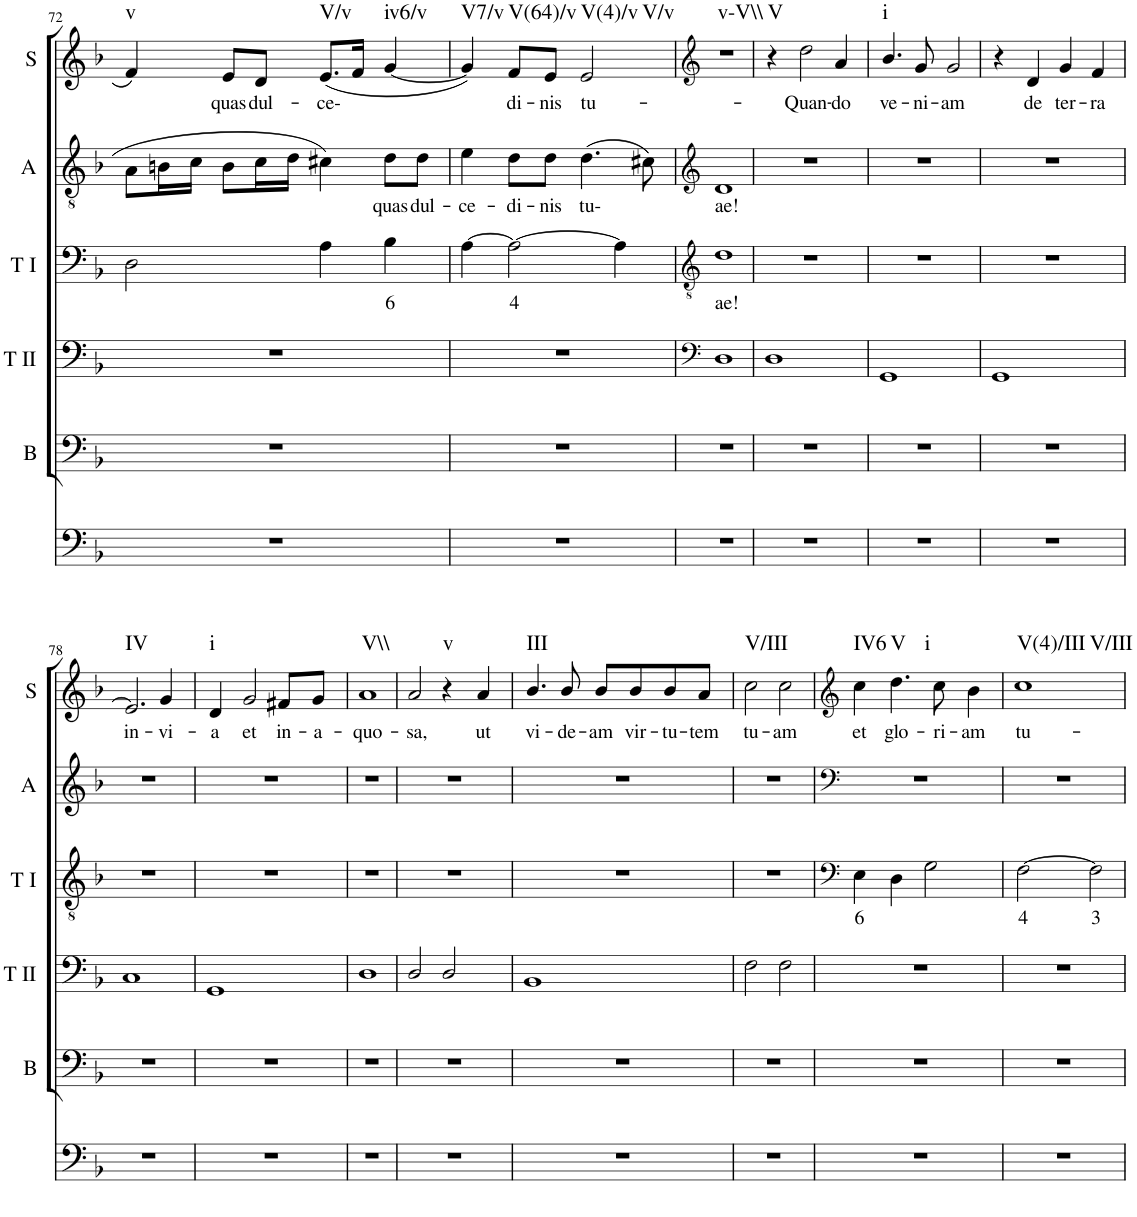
**kern	**kern	**kern	**kern	**text	**kern	**text	**kern	**text	**harte
*part6	*part5	*part4	*part3	*part3	*part2	*part2	*part1	*part1	*part1
*staff6	*staff5	*staff4	*staff3	*staff3	*staff2	*staff2	*staff1	*staff1	*
*I"Continuo	*I"Bass	*I"Tenor II	*I"Tenor I	*	*I"Alto	*	*I"Soprano	*	*
*	*I'B	*I'T II	*I'T I	*	*I'A	*	*I'S	*	*
!!LO:PB:g=z
*clefF4	*clefF4	*clefF4	*clefF4	*	*clefGv2	*	*clefG2	*	*
*k[b-]	*k[b-]	*k[b-]	*k[b-]	*	*k[b-]	*	*k[b-]	*	*
*	*	*	*	*	*M4/4	*	*M4/4	*	*
=72	=72	=72	=72	=72	=72	=72	=72	=72	=72
!	!	!	!	!	!	!	!	!	!LO:H:kt=v
1r	1r	1r	2D\	.	8A\L	.	4f/	.	N
.	.	.	.	.	16Bn\L	.	.	.	.
.	.	.	.	.	16c\JJ	.	.	.	.
!	!	!	!	!	!	!	!	!LO:LY:b	!
.	.	.	.	.	8B\L	.	8e/L	quas	.
!	!	!	!	!	!	!	!	!LO:LY:b	!
.	.	.	.	.	16c\L	.	8d/J	dul-	.
.	.	.	.	.	16d\JJ	.	.	.	.
!	!	!	!	!	!	!	!	!LO:LY:b	!LO:H:kt=V/v
.	.	.	4A\	.	4c#X\	.	(8.e/L	ce-	N
.	.	.	.	.	.	.	16f/Jk	.	.
!	!	!	!	!LO:LY:b	!	!LO:LY:b	!	!	!LO:H:kt=iv6/v
.	.	.	4B-\	6	8d\L	quas	[4g/	.	N
!	!	!	!	!	!	!LO:LY:b	!	!	!
.	.	.	.	.	8d\J	dul-	.	.	.
=73	=73	=73	=73	=73	=73	=73	=73	=73	=73
!	!	!	!	!	!	!LO:LY:b	!	!	!LO:H:kt=V7/v
1r	1r	1r	[4A\	.	4e\	ce-	4g/])	.	N
!	!	!	!	!LO:LY:b	!	!LO:LY:b	!	!LO:LY:b	!LO:H:kt=V(64)/v
.	.	.	2A\_	4	8d\L	di-	8f/L	di-	N
!	!	!	!	!	!	!LO:LY:b	!	!LO:LY:b	!
.	.	.	.	.	8d\J	nis	8e/J	nis	.
!	!	!	!	!	!	!LO:LY:b	!	!LO:LY:b	!LO:H:n=1:kt=V(4)/v
!	!	!	!	!	!	!	!	!	!LO:H:n=2:kt=V/v
.	.	.	.	.	(4.d\	tu-	2e/	tu-	N N
.	.	.	4A\]	.	.	.	.	.	.
.	.	.	.	.	8c#X\)	.	.	.	.
=74	=74	=74	=74	=74	=74	=74	=74	=74	=74
*	*	*clefF4	*clefGv2	*	*clefG2	*	*clefG2	*	*
!	!	!	!	!LO:LY:b	!	!LO:LY:b	!	!	!LO:H:kt=v-V\\
1r	1r	1D	1d	ae!	1d	ae!	1r	.	N
=75	=75	=75	=75	=75	=75	=75	=75	=75	=75
!	!	!	!	!	!	!	!	!	!LO:H:kt=V
1r	1r	1D	1r	.	1r	.	4r	.	N
!	!	!	!	!	!	!	!	!LO:LY:b	!
.	.	.	.	.	.	.	2dd\	Quan-	.
!	!	!	!	!	!	!	!	!LO:LY:b	!
.	.	.	.	.	.	.	4a/	do	.
=76	=76	=76	=76	=76	=76	=76	=76	=76	=76
!	!	!	!	!	!	!	!	!LO:LY:b	!LO:H:kt=i
1r	1r	1GG	1r	.	1r	.	4.b-/	ve-	N
!	!	!	!	!	!	!	!	!LO:LY:b	!
.	.	.	.	.	.	.	8g/	ni-	.
!	!	!	!	!	!	!	!	!LO:LY:b	!
.	.	.	.	.	.	.	2g/	am	.
=77	=77	=77	=77	=77	=77	=77	=77	=77	=77
1r	1r	1GG	1r	.	1r	.	4r	.	.
!	!	!	!	!	!	!	!	!LO:LY:b	!
.	.	.	.	.	.	.	4d/	de	.
!	!	!	!	!	!	!	!	!LO:LY:b	!
.	.	.	.	.	.	.	4g/	ter-	.
!	!	!	!	!	!	!	!	!LO:LY:b	!
.	.	.	.	.	.	.	4f/	ra	.
!!LO:LB:g=z
=78	=78	=78	=78	=78	=78	=78	=78	=78	=78
!	!	!	!	!	!	!	!	!LO:LY:b	!LO:H:kt=IV
1r	1r	1C	1r	.	1r	.	2.e-/]	in-	N
!	!	!	!	!	!	!	!	!LO:LY:b	!
.	.	.	.	.	.	.	4g/	vi-	.
=79	=79	=79	=79	=79	=79	=79	=79	=79	=79
!	!	!	!	!	!	!	!	!LO:LY:b	!LO:H:kt=i
1r	1r	1GG	1r	.	1r	.	4d/	a	N
!	!	!	!	!	!	!	!	!LO:LY:b	!
.	.	.	.	.	.	.	2g/	et	.
!	!	!	!	!	!	!	!	!LO:LY:b	!
.	.	.	.	.	.	.	8f#X/L	in-	.
!	!	!	!	!	!	!	!	!LO:LY:b	!
.	.	.	.	.	.	.	8g/J	a-	.
=80	=80	=80	=80	=80	=80	=80	=80	=80	=80
!	!	!	!	!	!	!	!	!LO:LY:b	!LO:H:kt=V\\
1r	1r	1D	1r	.	1r	.	1a	quo-	N
=81	=81	=81	=81	=81	=81	=81	=81	=81	=81
!	!	!	!	!	!	!	!	!LO:LY:b	!
1r	1r	2D/	1r	.	1r	.	2a/	sa,	.
!	!	!	!	!	!	!	!	!	!LO:H:kt=v
.	.	2D/	.	.	.	.	4r	.	N
!	!	!	!	!	!	!	!	!LO:LY:b	!
.	.	.	.	.	.	.	4a/	ut	.
=82	=82	=82	=82	=82	=82	=82	=82	=82	=82
!	!	!	!	!	!	!	!	!LO:LY:b	!LO:H:kt=III
1r	1r	1BB-	1r	.	1r	.	4.b-/	vi-	N
!	!	!	!	!	!	!	!	!LO:LY:b	!
.	.	.	.	.	.	.	8b-/	de-	.
!	!	!	!	!	!	!	!	!LO:LY:b	!
.	.	.	.	.	.	.	8b-/L	am	.
!	!	!	!	!	!	!	!	!LO:LY:b	!
.	.	.	.	.	.	.	8b-/	vir-	.
!	!	!	!	!	!	!	!	!LO:LY:b	!
.	.	.	.	.	.	.	8b-/	tu-	.
!	!	!	!	!	!	!	!	!LO:LY:b	!
.	.	.	.	.	.	.	8a/J	tem	.
=83	=83	=83	=83	=83	=83	=83	=83	=83	=83
!	!	!	!	!	!	!	!	!LO:LY:b	!LO:H:kt=V/III
1r	1r	2F\	1r	.	1r	.	2cc\	tu-	N
!	!	!	!	!	!	!	!	!LO:LY:b	!
.	.	2F\	.	.	.	.	2cc\	am	.
=84	=84	=84	=84	=84	=84	=84	=84	=84	=84
*	*	*	*clefF4	*	*clefF4	*	*clefG2	*	*
!	!	!	!	!LO:LY:b	!	!	!	!LO:LY:b	!LO:H:kt=IV6
1r	1r	1r	4E\	6	1r	.	4cc\	et	N
!	!	!	!	!	!	!	!	!LO:LY:b	!LO:H:n=1:kt=V
!	!	!	!	!	!	!	!	!	!LO:H:n=2:kt=i
.	.	.	4D\	.	.	.	4.dd\	glo-	N N
.	.	.	2G\	.	.	.	.	.	.
!	!	!	!	!	!	!	!	!LO:LY:b	!
.	.	.	.	.	.	.	8cc\	ri-	.
!	!	!	!	!	!	!	!	!LO:LY:b	!
.	.	.	.	.	.	.	4b-\	am	.
=85	=85	=85	=85	=85	=85	=85	=85	=85	=85
!	!	!	!	!LO:LY:b	!	!	!	!LO:LY:b	!LO:H:n=1:kt=V(4)/III
!	!	!	!	!	!	!	!	!	!LO:H:n=2:kt=V/III
1r	1r	1r	[2F\	4	1r	.	1cc	tu-	N N
!	!	!	!	!LO:LY:b	!	!	!	!	!
.	.	.	2F\]	3	.	.	.	.	.
=	=	=	=	=	=	=	=	=	=
*-	*-	*-	*-	*-	*-	*-	*-	*-	*-
